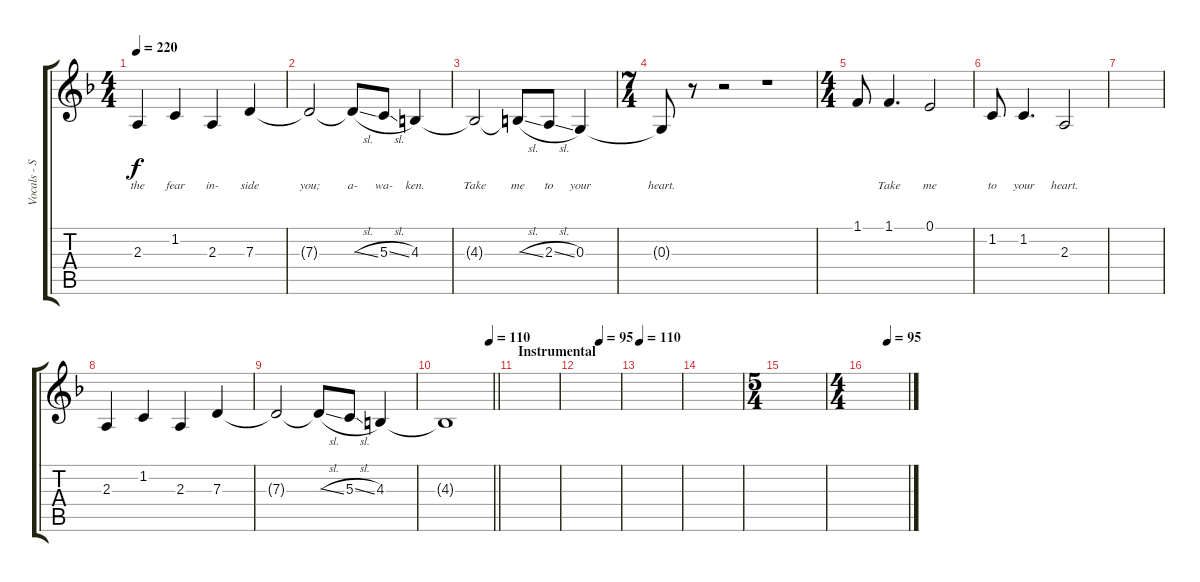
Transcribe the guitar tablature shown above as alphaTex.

\track ("Vocals - Simon Neil" "Vocals - S") {instrument altosax}
\staff {score tabs}
\tuning (E4 B3 G3 D3 A2 E2) {hide}
\ts (4 4)
\tempo 220
\clef g2
\ks dminor
2.3.4{lyrics (0 "the") lyrics (1 "") lyrics (2 "") lyrics (3 "") lyrics (4 "") dy f} 1.2.4{lyrics (0 "fear") lyrics (1 "") lyrics (2 "") lyrics (3 "") lyrics (4 "")} 2.3.4{lyrics (0 "in-") lyrics (1 "") lyrics (2 "") lyrics (3 "") lyrics (4 "")} 7.3.4{lyrics (0 "side") lyrics (1 "") lyrics (2 "") lyrics (3 "") lyrics (4 "")} |
7.3{t}.2{lyrics (0 "you;") lyrics (1 "") lyrics (2 "") lyrics (3 "") lyrics (4 "")} 7.3{sl t}.8{lyrics (0 "a-") lyrics (1 "") lyrics (2 "") lyrics (3 "") lyrics (4 "")} 5.3{sl}.8{lyrics (0 "wa-") lyrics (1 "") lyrics (2 "") lyrics (3 "") lyrics (4 "")} 4.3.4{lyrics (0 "ken.") lyrics (1 "") lyrics (2 "") lyrics (3 "") lyrics (4 "")} |
4.3{t}.2{lyrics (0 "Take") lyrics (1 "") lyrics (2 "") lyrics (3 "") lyrics (4 "")} 4.3{sl t}.8{lyrics (0 "me") lyrics (1 "") lyrics (2 "") lyrics (3 "") lyrics (4 "")} 2.3{sl}.8{lyrics (0 "to") lyrics (1 "") lyrics (2 "") lyrics (3 "") lyrics (4 "")} 0.3.4{lyrics (0 "your") lyrics (1 "") lyrics (2 "") lyrics (3 "") lyrics (4 "")} |
\ts (7 4)
0.3{t}.8{lyrics (0 "heart.") lyrics (1 "") lyrics (2 "") lyrics (3 "") lyrics (4 "")} r.8 r.2 r.1 |
\ts (4 4)
1.1.8{lyrics (0 "") lyrics (1 "") lyrics (2 "") lyrics (3 "") lyrics (4 "")} 1.1.4{d lyrics (0 "Take") lyrics (1 "") lyrics (2 "") lyrics (3 "") lyrics (4 "")} 0.1.2{lyrics (0 "me") lyrics (1 "") lyrics (2 "") lyrics (3 "") lyrics (4 "")} |
1.2.8{lyrics (0 "to") lyrics (1 "") lyrics (2 "") lyrics (3 "") lyrics (4 "")} 1.2.4{d lyrics (0 "your") lyrics (1 "") lyrics (2 "") lyrics (3 "") lyrics (4 "")} 2.3.2{lyrics (0 "heart.") lyrics (1 "") lyrics (2 "") lyrics (3 "") lyrics (4 "")} |
|
2.3.4 1.2.4 2.3.4 7.3.4 |
7.3{t}.2 7.3{sl t}.8 5.3{sl}.8 4.3.4 |
\tempo (110 0.9375)
\barLineRight lightlight
4.3{t}.1 |
\section ("" "Instrumental")
|
\tempo (95 0.5)
|
\tempo 110
|
|
\ts (5 4)
|
\ts (4 4)
\tempo (95 0.5)
